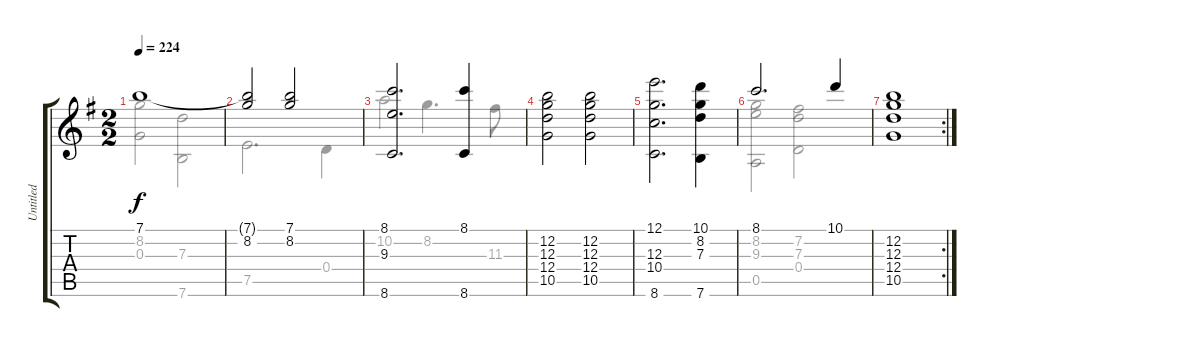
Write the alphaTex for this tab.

\track ("Untitled" "Untitled") {instrument acousticguitarnylon}
\staff {score tabs}
\tuning (E4 B3 G3 D3 A2 E2) {hide}
\voice
\ts (2 2)
\tempo 224
\clef g2
\ks g
7.1.1{dy f} |
(7.1{t} 8.2).2 (7.1 8.2).2 |
(8.1 9.3 8.6).2{d} (8.1 8.6).4 |
(12.2 12.3 12.4 10.5).2 (12.2 12.3 12.4 10.5).2 |
(12.1 12.3 10.4 8.6).2{d} (10.1 8.2 7.3 7.6).4 |
8.1.2{d} 10.1.4 |
\rc 2
(12.2 12.3 12.4 10.5).1
\voice
\clef g2
\ottava regular
\simile none
\ks g
(8.2 0.3).2{dy f} (7.3 7.6).2 |
7.5.2{d} 0.4.4 |
10.2.2 8.2.4{d} 11.3.8 |
|
|
(8.2 9.3 0.5).2 (7.2 7.3 0.4).2 |
